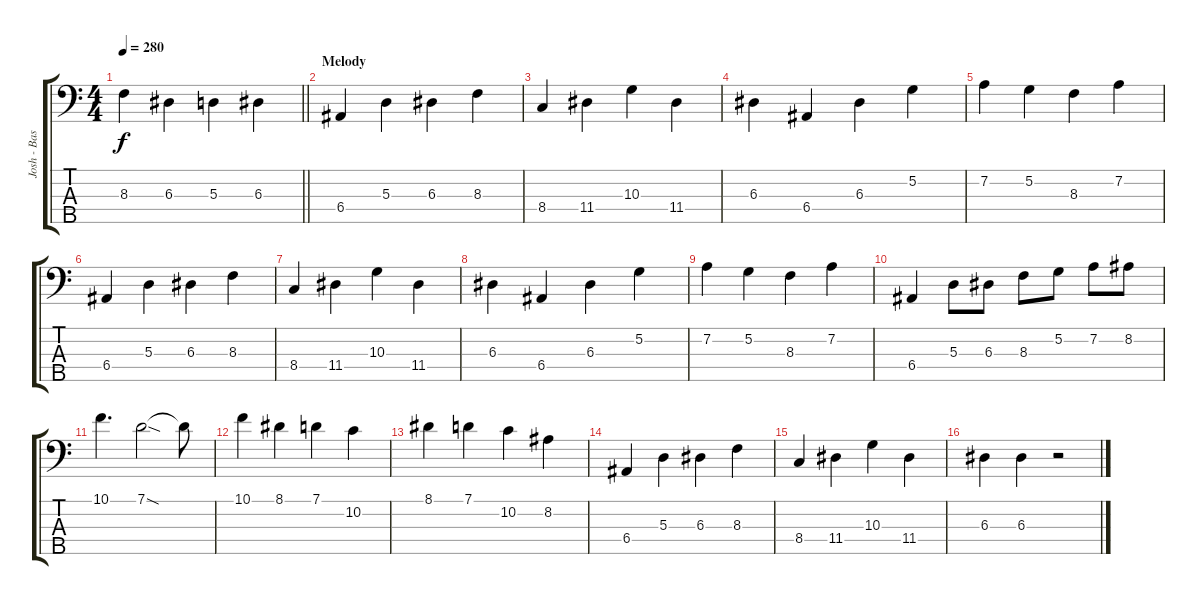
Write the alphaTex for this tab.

\track ("Josh - Bass" "Josh - Bas") {instrument electricbassfinger}
\staff {score tabs}
\tuning (G2 D2 A1 E1 B0) {hide}
\ts (4 4)
\tempo 280
\clef f4
\barLineRight lightlight
\ks c
8.3.4{dy f} 6.3.4 5.3.4 6.3.4 |
\section ("" "Melody")
6.4.4 5.3.4 6.3.4 8.3.4 |
8.4.4 11.4.4 10.3.4 11.4.4 |
6.3.4 6.4.4 6.3.4 5.2.4 |
7.2.4 5.2.4 8.3.4 7.2.4 |
6.4.4 5.3.4 6.3.4 8.3.4 |
8.4.4 11.4.4 10.3.4 11.4.4 |
6.3.4 6.4.4 6.3.4 5.2.4 |
7.2.4 5.2.4 8.3.4 7.2.4 |
6.4.4 5.3.8 6.3.8 8.3.8 5.2.8 7.2.8 8.2.8 |
10.1.4{d} 7.1{sod}.2 7.1{t}.8 |
10.1.4 8.1.4 7.1.4 10.2.4 |
8.1.4 7.1.4 10.2.4 8.2.4 |
6.4.4 5.3.4 6.3.4 8.3.4 |
8.4.4 11.4.4 10.3.4 11.4.4 |
6.3.4 6.3.4 r.2
